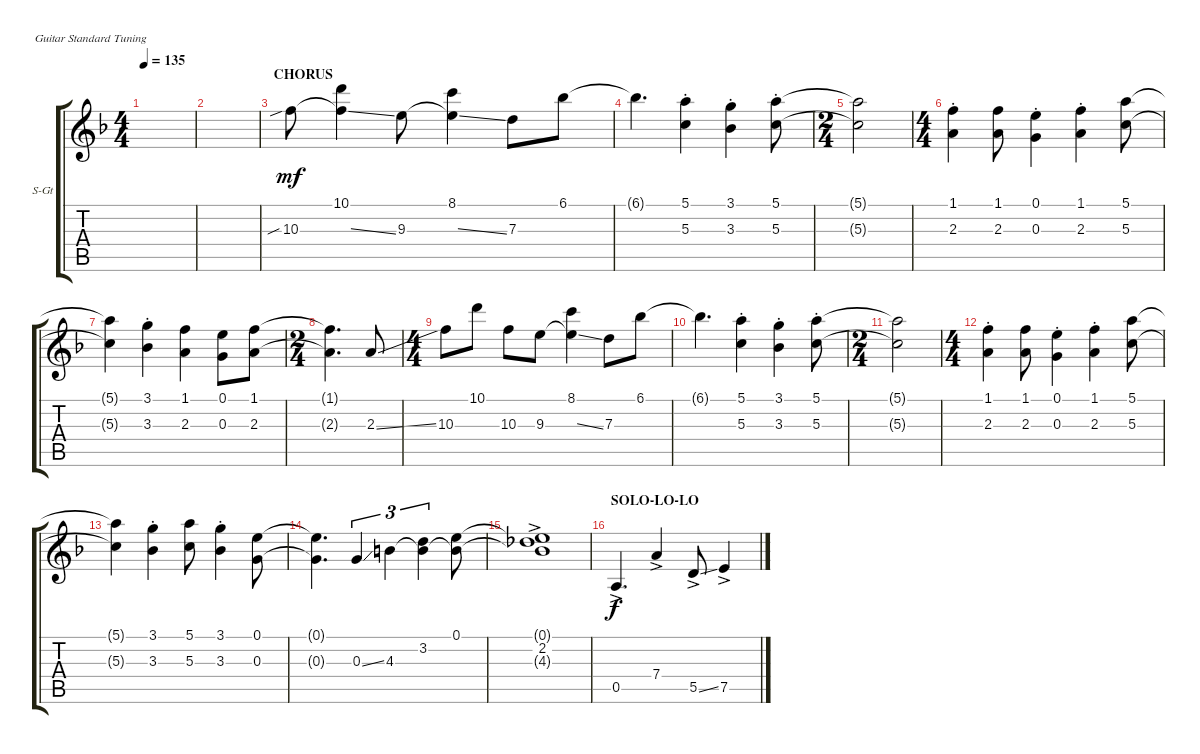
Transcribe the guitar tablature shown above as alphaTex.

\defaultSystemsLayout 4
\bracketExtendMode groupsimilarinstruments
\firstSystemTrackNameOrientation horizontal
\otherSystemsTrackNameOrientation horizontal
\track ("Steel Guitar SOLO" "S-Gt") {instrument acousticguitarsteel}
\staff {score tabs}
\tuning (E4 B3 G3 D3 A2 E2)
\ts (4 4)
\tempo 135
\clef g2
\ks dminor
|
|
\section ("" "CHORUS")
10.3{sib}.8{dy mf} (10.1 10.3{ss t}).4 9.3.8 (8.1 9.3{ss t}).4 7.3.8 6.1.8 |
6.1{t}.4{d} (5.3{st} 5.1{st}).4 (3.3{st} 3.1{st}).4 (5.3{st} 5.1{st}).8 |
\ts (2 4)
(5.3{t} 5.1{t}).2 |
\ts (4 4)
(1.1{st} 2.3{st}).4 (1.1 2.3).8 (0.1{st} 0.3{st}).4 (1.1{st} 2.3{st}).4 (5.1 5.3).8 |
(5.1{t} 5.3{t}).4 (3.1{st} 3.3{st}).4 (1.1 2.3).4 (0.1 0.3).8 (1.1 2.3).8 |
\ts (2 4)
(1.1{t} 2.3{t}).4{d} 2.3{ss}.8 |
\ts (4 4)
10.3.8 10.1.8 10.3.8 9.3.8 (8.1 9.3{ss t}).4 7.3.8 6.1.8 |
6.1{t}.4{d} (5.3{st} 5.1{st}).4 (3.3{st} 3.1{st}).4 (5.3{st} 5.1{st}).8 |
\ts (2 4)
(5.3{t} 5.1{t}).2 |
\ts (4 4)
(1.1{st} 2.3{st}).4 (1.1 2.3).8 (0.1{st} 0.3{st}).4 (1.1{st} 2.3{st}).4 (5.1 5.3).8 |
(5.1{t} 5.3{t}).4 (3.1{st} 3.3{st}).4 (5.1 5.3).8 (3.1{st} 3.3{st}).4 (0.1 0.3).8 |
(0.1{t} 0.3{t}).4{d} 0.3{ss}.4{tu (3 2)} 4.3.4{tu (3 2)} (3.2 4.3{t}).4{tu (3 2)} (0.1 4.3{t}).8 |
(2.2{ac} 0.1{t} 4.3{t}).1 |
\section ("" "SOLO-LO-LO")
0.5{ac}.4{d dy f} 7.4{ac}.4 5.5{ss ac}.8 7.5{ac}.4
